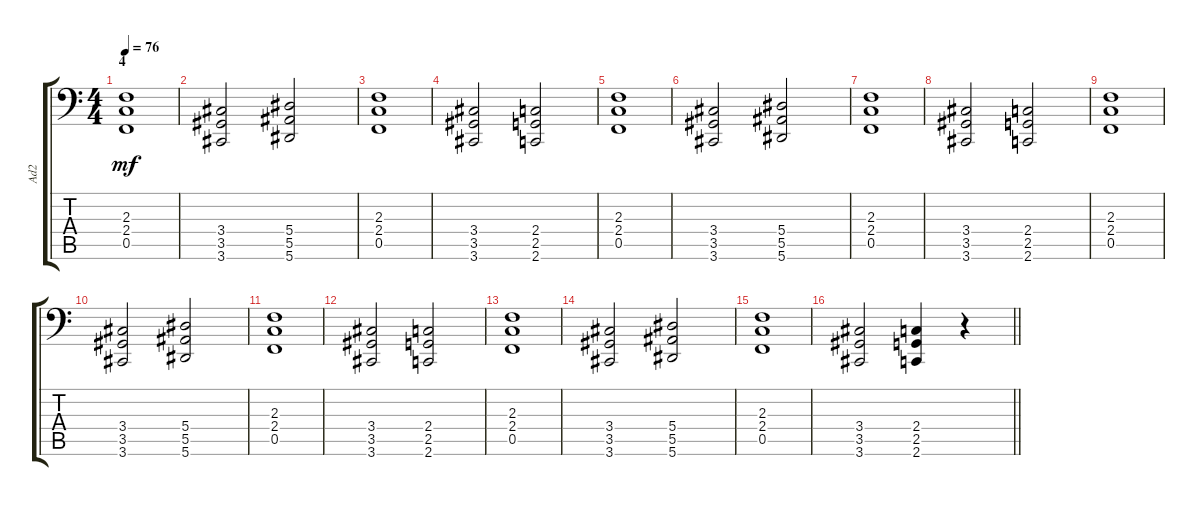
\track ("Ad2" "Ad2") {instrument synthstrings2}
\staff {score tabs}
\tuning (C4 G3 Eb3 Bb2 F2 Bb1) {hide}
\ts (4 4)
\section ("" "4")
\tempo 76
\clef f4
\ks c
(2.3 2.4 0.5).1{dy mf} |
(3.4 3.5 3.6).2 (5.4 5.5 5.6).2 |
(2.3 2.4 0.5).1 |
(3.4 3.5 3.6).2 (2.4 2.5 2.6).2 |
(2.3 2.4 0.5).1 |
(3.4 3.5 3.6).2 (5.4 5.5 5.6).2 |
(2.3 2.4 0.5).1 |
(3.4 3.5 3.6).2 (2.4 2.5 2.6).2 |
(2.3 2.4 0.5).1 |
(3.4 3.5 3.6).2 (5.4 5.5 5.6).2 |
(2.3 2.4 0.5).1 |
(3.4 3.5 3.6).2 (2.4 2.5 2.6).2 |
(2.3 2.4 0.5).1 |
(3.4 3.5 3.6).2 (5.4 5.5 5.6).2 |
(2.3 2.4 0.5).1 |
\barLineRight lightlight
(3.4 3.5 3.6).2 (2.4 2.5 2.6).4 r.4
